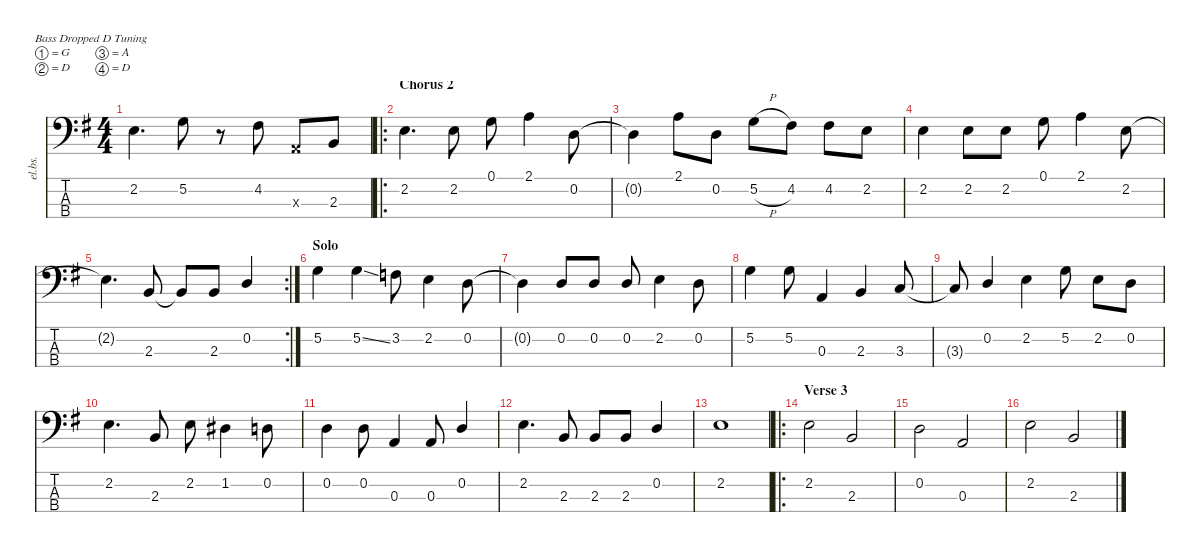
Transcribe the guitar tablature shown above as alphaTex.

\defaultSystemsLayout 4
\hideDynamics
\bracketExtendMode nobrackets
\otherSystemsTrackNameOrientation horizontal
\track ("Bass" "el.bs.") {defaultSystemsLayout 8 instrument electricbassfinger}
\staff {score tabs}
\tuning (G2 D2 A1 D1)
\ts (4 4)
\tempo (128 hide)
\clef f4
\ks eminor
2.2{acc forcenatural}.4{d dy f beam Down} 5.2{acc forcenatural}.8{beam Down} r.8{beam Down} 4.2{acc #}.8{beam Down} 0.3{x acc forcenatural}.8{dy ff beam Up} 2.3{acc forcenatural}.8{dy f beam Up} |
\ro
\section ("" "Chorus 2")
2.2{acc forcenatural}.4{d beam Down} 2.2{acc forcenatural}.8{beam Down} 0.1{acc forcenatural}.8{beam Down} 2.1{acc forcenatural}.4{beam Down} 0.2{acc forcenatural}.8{beam Down} |
0.2{t acc forcenatural}.4{beam Down} 2.1{acc forcenatural}.8{beam Down} 0.2{acc forcenatural}.8{beam Down} 5.2{h acc forcenatural}.8{beam Down} 4.2{acc #}.8{beam Down} 4.2{acc #}.8{beam Down} 2.2{acc forcenatural}.8{beam Down} |
2.2{acc forcenatural}.4{beam Down} 2.2{acc forcenatural}.8{beam Down} 2.2{acc forcenatural}.8{beam Down} 0.1{acc forcenatural}.8{beam Down} 2.1{acc forcenatural}.4{beam Down} 2.2{acc forcenatural}.8{beam Down} |
\rc 2
2.2{t acc forcenatural}.4{d beam Down} 2.3{acc forcenatural}.8{beam Up} 2.3{t acc forcenatural}.8{beam Up} 2.3{acc forcenatural}.8{beam Up} 0.2{acc forcenatural}.4{beam Up} |
\section ("" "Solo")
\tempo 127
\tempo (127 hide)
5.2{acc forcenatural}.4{beam Down} 5.2{ss acc forcenatural}.4{beam Down} 3.2{acc forcenatural}.8{beam Down} 2.2{acc forcenatural}.4{beam Down} 0.2{acc forcenatural}.8{beam Down} |
0.2{t acc forcenatural}.4{beam Down} 0.2{acc forcenatural}.8{beam Up} 0.2{acc forcenatural}.8{beam Up} 0.2{acc forcenatural}.8{beam Up} 2.2{acc forcenatural}.4{beam Down} 0.2{acc forcenatural}.8{beam Down} |
5.2{acc forcenatural}.4{beam Down} 5.2{acc forcenatural}.8{beam Down} 0.3{acc forcenatural}.4{beam Up} 2.3{acc forcenatural}.4{beam Up} 3.3{acc forcenatural}.8{beam Up} |
3.3{t acc forcenatural}.8{beam Up} 0.2{acc forcenatural}.4{beam Up} 2.2{acc forcenatural}.4{beam Down} 5.2{acc forcenatural}.8{beam Down} 2.2{acc forcenatural}.8{beam Down} 0.2{acc forcenatural}.8{beam Down} |
2.2{acc forcenatural}.4{d beam Down} 2.3{acc forcenatural}.8{beam Up} 2.2{acc forcenatural}.8{beam Down} 1.2{acc #}.4{beam Down} 0.2{acc forcenatural}.8{beam Down} |
0.2{acc forcenatural}.4{beam Down} 0.2{acc forcenatural}.8{beam Down} 0.3{acc forcenatural}.4{beam Up} 0.3{acc forcenatural}.8{beam Up} 0.2{acc forcenatural}.4{beam Up} |
2.2{acc forcenatural}.4{d beam Down} 2.3{acc forcenatural}.8{beam Up} 2.3{acc forcenatural}.8{beam Up} 2.3{acc forcenatural}.8{beam Up} 0.2{acc forcenatural}.4{beam Up} |
2.2{acc forcenatural}.1{beam Down} |
\ro
\section ("" "Verse 3")
2.2{acc forcenatural}.2{beam Down} 2.3{acc forcenatural}.2{beam Up} |
0.2{acc forcenatural}.2{beam Down} 0.3{acc forcenatural}.2{beam Up} |
2.2{acc forcenatural}.2{beam Down} 2.3{acc forcenatural}.2{beam Up}
